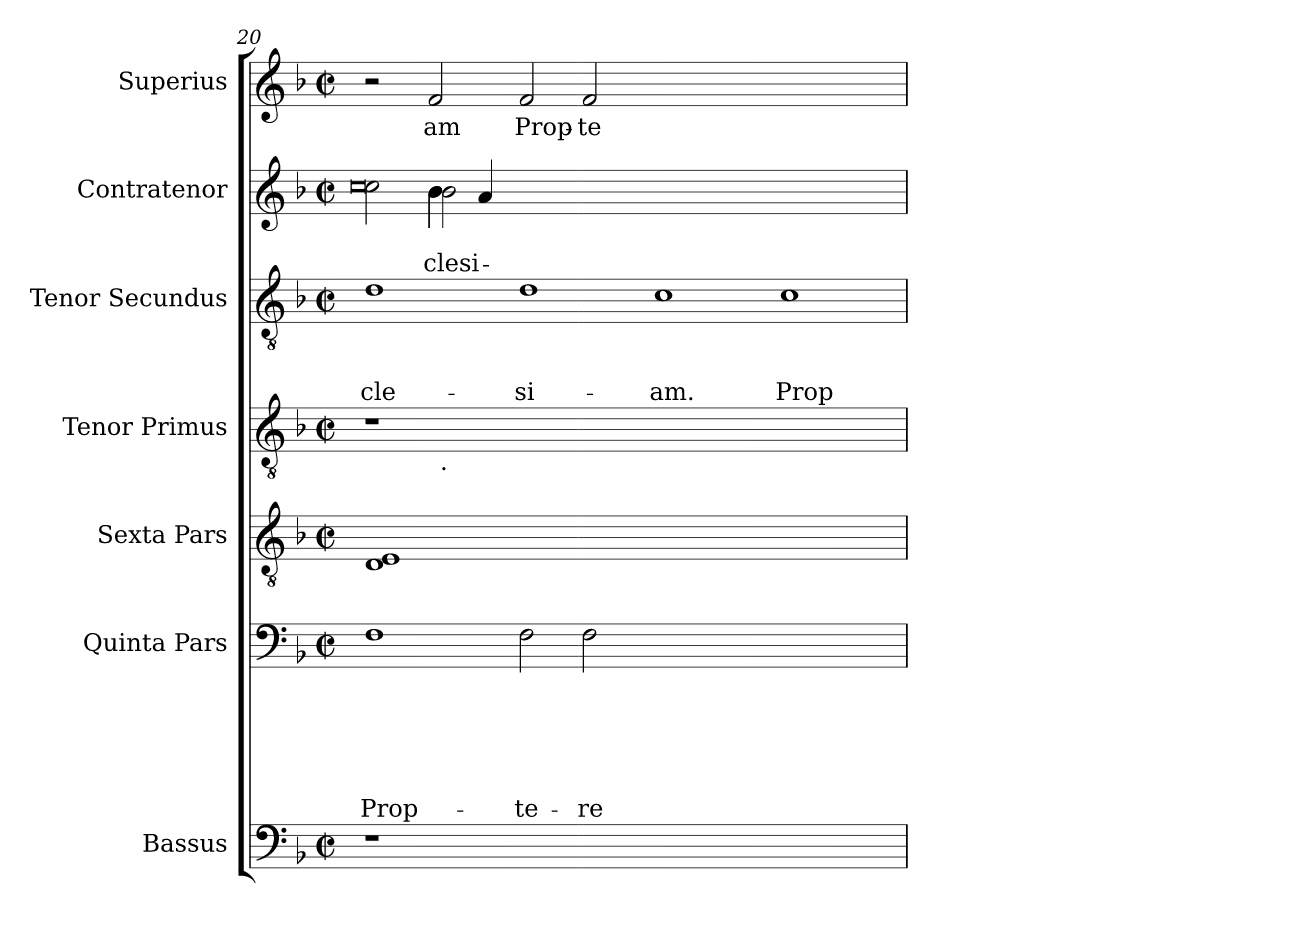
**kern	**kern	**text	**text	**text	**text	**text	**text	**kern	**kern	**kern	**text	**text	**text	**kern	**text	**text	**kern	**text
*part7	*part6	*part6	*part6	*part6	*part6	*part6	*part6	*part5	*part4	*part3	*part3	*part3	*part3	*part2	*part2	*part2	*part1	*part1
*staff7	*staff6	*staff6	*staff6	*staff6	*staff6	*staff6	*staff6	*staff5	*staff4	*staff3	*staff3	*staff3	*staff3	*staff2	*staff2	*staff2	*staff1	*staff1
*I"Bassus	*I"Quinta Pars	*	*	*	*	*	*	*I"Sexta Pars	*I"Tenor Primus	*I"Tenor Secundus	*	*	*	*I"Contratenor	*	*	*I"Superius	*
!!LO:LB:g=z
*clefF4	*clefF4	*	*	*	*	*	*	*clefGv2	*clefGv2	*clefGv2	*	*	*	*clefG2	*	*	*clefG2	*
*k[b-]	*k[b-]	*	*	*	*	*	*	*k[b-]	*k[b-]	*k[b-]	*	*	*	*k[b-]	*	*	*k[b-]	*
*F:	*F:	*	*	*	*	*	*	*F:	*F:	*F:	*	*	*	*F:	*	*	*F:	*
*M2/2	*M2/2	*	*	*	*	*	*	*M2/2	*M2/2	*M2/2	*	*	*	*M2/2	*	*	*M2/2	*
*met(c|)	*met(c|)	*	*	*	*	*	*	*met(c|)	*met(c|)	*met(c|)	*	*	*	*met(c|)	*	*	*met(c|)	*
=20	=20	=20	=20	=20	=20	=20	=20	=20	=20	=20	=20	=20	=20	=20	=20	=20	=20	=20
!	!	!	!	!	!	!	!LO:LY:b	!	!	!	!	!	!LO:LY:b	!	!	!	!	!
*	*	*	*	*	*	*	*	*	*^	*	*	*	*	*^	*	*	*	*
*	*	*	*	*	*	*	*	*	*	*	*	*	*	*	*	*^	*	*	*	*
*	*	*	*	*	*	*	*	*	*	*	*	*	*	*	*	*	*^	*	*	*	*
1r	1F	.	.	.	.	.	Prop-	1D 1E	1r	2ryy	1d	.	.	-cle-	2cc\	2ryy	2ryy	0cc	.	.	2r	.
!	!	!	!	!	!	!	!	!	!	!	!	!	!	!	!	!	!	!	!	!LO:LY:b	!	!
!	!	!	!	!	!	!	!	!	!	!	!	!	!	!	!	!	!	!	!	!LO:LY:b	!	!LO:LY:b
.	.	.	.	.	.	.	.	.	.	32ryy	.	.	.	.	4b-\	2b-\	2b-\	.	.	-cle­si-	2f/	-am
!	!	!	!	!	!	!	!	!	!	!LO:TX:b:t=.	!	!	!	!	!	!	!	!	!	!	!	!
.	.	.	.	.	.	.	.	.	.	1ryy	.	.	.	.	.	.	.	.	.	.	.	.
.	.	.	.	.	.	.	.	.	.	.	.	.	.	.	4a/	.	.	.	.	.	.	.
!	!	!	!	!	!	!	!LO:LY:b	!	!	!	!	!	!	!LO:LY:b:rj	!	!	!	!	!	!	!	!LO:LY:b
0.ryy	2F\	.	.	.	.	.	-te-	0.ryy	0.ryy	.	1d	.	.	-si-	0ryy	0ryy	0ryy	.	.	.	2f/	Prop-
!	!	!	!	!	!	!	!LO:LY:b:rj	!	!	!	!	!	!	!	!	!	!	!	!	!	!	!LO:LY:b:rj
.	2F\	.	.	.	.	.	-re-	.	.	.	.	.	.	.	.	.	.	.	.	.	2f/	-te-
.	.	.	.	.	.	.	.	.	.	1ryy	.	.	.	.	.	.	.	.	.	.	.	.
!	!	!	!	!	!	!	!	!	!	!	!	!	!	!LO:LY:b	!	!	!	!	!	!	!	!
.	0ryy	.	.	.	.	.	.	.	.	.	1c	.	.	-am.	.	.	.	0ryy	.	.	0ryy	.
.	.	.	.	.	.	.	.	.	.	1ryy	.	.	.	.	.	.	.	.	.	.	.	.
!	!	!	!	!	!	!	!	!	!	!	!	!	!	!LO:LY:b	!	!	!	!	!	!	!	!
.	.	.	.	.	.	.	.	.	.	.	1c	.	.	Prop-	1ryy	1ryy	1ryy	.	.	.	.	.
.	.	.	.	.	.	.	.	.	.	4...ryy	.	.	.	.	.	.	.	.	.	.	.	.
*	*	*	*	*	*	*	*	*	*v	*v	*	*	*	*	*v	*v	*v	*v	*	*	*	*
=	=	=	=	=	=	=	=	=	=	=	=	=	=	=	=	=	=	=
*-	*-	*-	*-	*-	*-	*-	*-	*-	*-	*-	*-	*-	*-	*-	*-	*-	*-	*-
